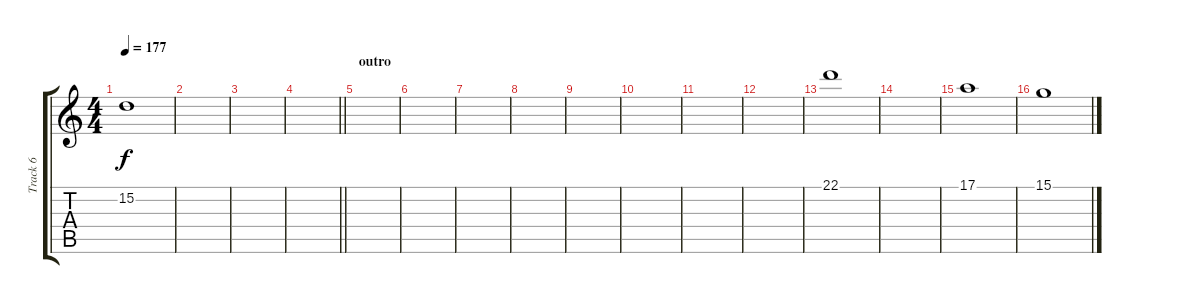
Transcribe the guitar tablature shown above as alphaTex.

\track ("Track 6" "Track 6") {instrument glockenspiel}
\staff {score tabs}
\tuning (E4 B3 G4 D4 A3 E3) {hide}
\ts (4 4)
\tempo 177
\clef g2
\ks c
15.2.1{dy f} |
|
|
\barLineRight lightlight
|
\section ("" "outro")
|
|
|
|
|
|
|
|
22.1.1{volume 11} |
|
17.1.1 |
15.1.1
